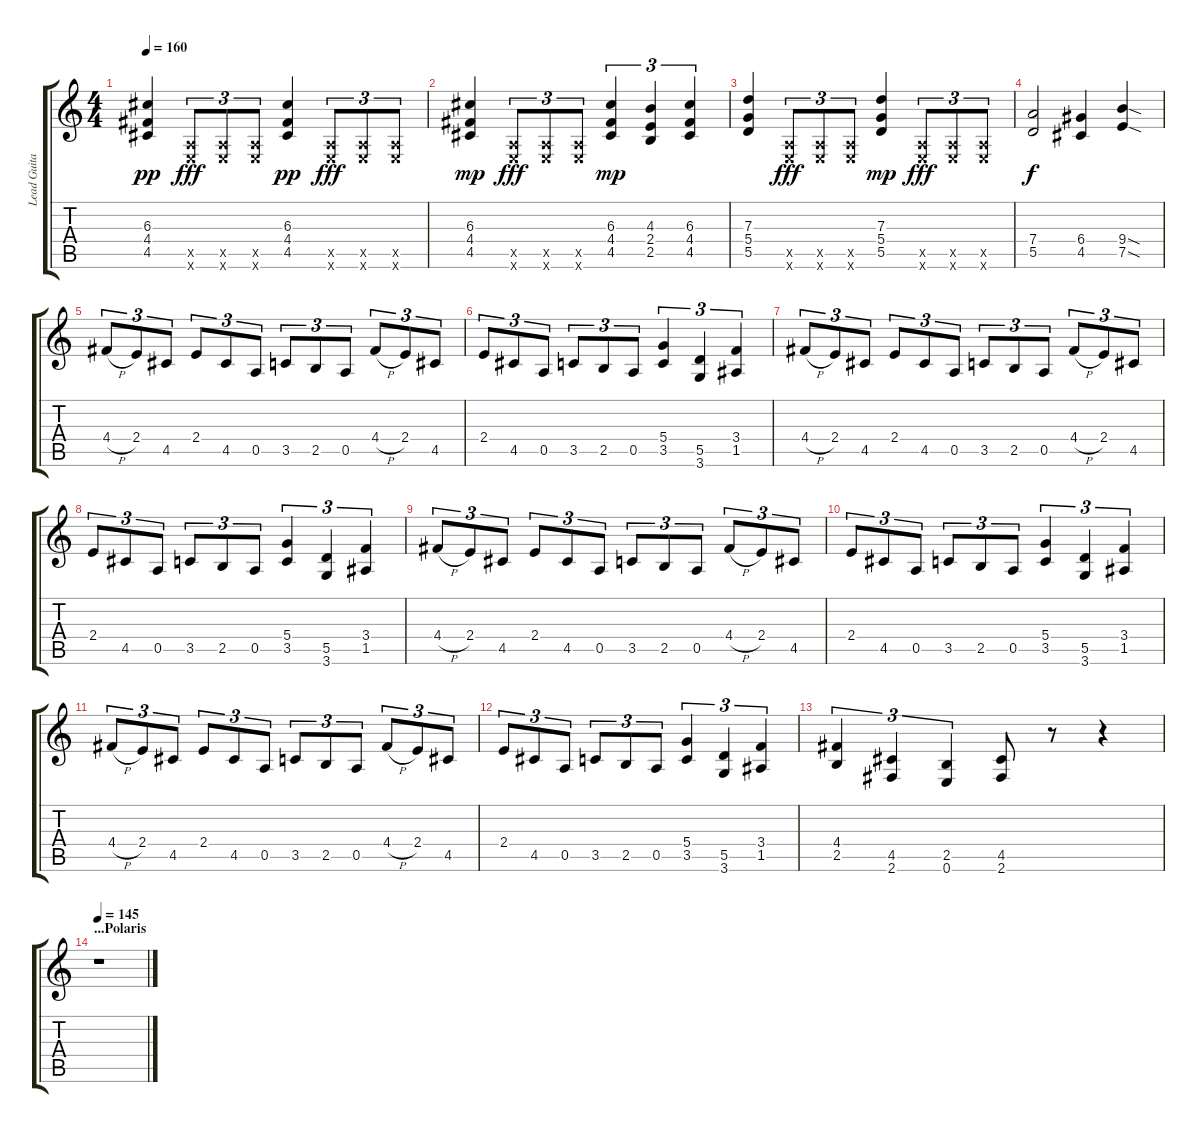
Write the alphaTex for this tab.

\track ("Lead Guitar (Marty Friedman)" "Lead Guita") {instrument distortionguitar}
\staff {score tabs}
\tuning (E4 B3 G3 D3 A2 E2) {hide}
\ts (4 4)
\tempo 160
\clef g2
\ks c
(6.3 4.4 4.5).4{dy pp} (0.5{x} 0.6{x}).8{tu (3 2) dy fff} (0.5{x} 0.6{x}).8{tu (3 2)} (0.5{x} 0.6{x}).8{tu (3 2)} (6.3 4.4 4.5).4{dy pp} (0.5{x} 0.6{x}).8{tu (3 2) dy fff} (0.5{x} 0.6{x}).8{tu (3 2)} (0.5{x} 0.6{x}).8{tu (3 2)} |
(6.3 4.4 4.5).4{dy mp} (0.5{x} 0.6{x}).8{tu (3 2) dy fff} (0.5{x} 0.6{x}).8{tu (3 2)} (0.5{x} 0.6{x}).8{tu (3 2)} (6.3 4.4 4.5).4{tu (3 2) dy mp} (4.3 2.4 2.5).4{tu (3 2)} (6.3 4.4 4.5).4{tu (3 2)} |
(7.3 5.4 5.5).4 (0.5{x} 0.6{x}).8{tu (3 2) dy fff} (0.5{x} 0.6{x}).8{tu (3 2)} (0.5{x} 0.6{x}).8{tu (3 2)} (7.3 5.4 5.5).4{dy mp} (0.5{x} 0.6{x}).8{tu (3 2) dy fff} (0.5{x} 0.6{x}).8{tu (3 2)} (0.5{x} 0.6{x}).8{tu (3 2)} |
(7.4 5.5).2{dy f} (6.4 4.5).4 (9.4{sod} 7.5{sod}).4 |
4.4{h}.8{tu (3 2)} 2.4.8{tu (3 2)} 4.5.8{tu (3 2)} 2.4.8{tu (3 2)} 4.5.8{tu (3 2)} 0.5.8{tu (3 2)} 3.5.8{tu (3 2)} 2.5.8{tu (3 2)} 0.5.8{tu (3 2)} 4.4{h}.8{tu (3 2)} 2.4.8{tu (3 2)} 4.5.8{tu (3 2)} |
2.4.8{tu (3 2)} 4.5.8{tu (3 2)} 0.5.8{tu (3 2)} 3.5.8{tu (3 2)} 2.5.8{tu (3 2)} 0.5.8{tu (3 2)} (5.4 3.5).4{tu (3 2)} (5.5 3.6).4{tu (3 2)} (3.4 1.5).4{tu (3 2)} |
4.4{h}.8{tu (3 2)} 2.4.8{tu (3 2)} 4.5.8{tu (3 2)} 2.4.8{tu (3 2)} 4.5.8{tu (3 2)} 0.5.8{tu (3 2)} 3.5.8{tu (3 2)} 2.5.8{tu (3 2)} 0.5.8{tu (3 2)} 4.4{h}.8{tu (3 2)} 2.4.8{tu (3 2)} 4.5.8{tu (3 2)} |
2.4.8{tu (3 2)} 4.5.8{tu (3 2)} 0.5.8{tu (3 2)} 3.5.8{tu (3 2)} 2.5.8{tu (3 2)} 0.5.8{tu (3 2)} (5.4 3.5).4{tu (3 2)} (5.5 3.6).4{tu (3 2)} (3.4 1.5).4{tu (3 2)} |
4.4{h}.8{tu (3 2)} 2.4.8{tu (3 2)} 4.5.8{tu (3 2)} 2.4.8{tu (3 2)} 4.5.8{tu (3 2)} 0.5.8{tu (3 2)} 3.5.8{tu (3 2)} 2.5.8{tu (3 2)} 0.5.8{tu (3 2)} 4.4{h}.8{tu (3 2)} 2.4.8{tu (3 2)} 4.5.8{tu (3 2)} |
2.4.8{tu (3 2)} 4.5.8{tu (3 2)} 0.5.8{tu (3 2)} 3.5.8{tu (3 2)} 2.5.8{tu (3 2)} 0.5.8{tu (3 2)} (5.4 3.5).4{tu (3 2)} (5.5 3.6).4{tu (3 2)} (3.4 1.5).4{tu (3 2)} |
4.4{h}.8{tu (3 2)} 2.4.8{tu (3 2)} 4.5.8{tu (3 2)} 2.4.8{tu (3 2)} 4.5.8{tu (3 2)} 0.5.8{tu (3 2)} 3.5.8{tu (3 2)} 2.5.8{tu (3 2)} 0.5.8{tu (3 2)} 4.4{h}.8{tu (3 2)} 2.4.8{tu (3 2)} 4.5.8{tu (3 2)} |
2.4.8{tu (3 2)} 4.5.8{tu (3 2)} 0.5.8{tu (3 2)} 3.5.8{tu (3 2)} 2.5.8{tu (3 2)} 0.5.8{tu (3 2)} (5.4 3.5).4{tu (3 2)} (5.5 3.6).4{tu (3 2)} (3.4 1.5).4{tu (3 2)} |
(4.4 2.5).4{tu (3 2)} (4.5 2.6).4{tu (3 2)} (2.5 0.6).4{tu (3 2)} (4.5 2.6).8 r.8 r.4 |
\section ("" "...Polaris")
\tempo 145
r.1
